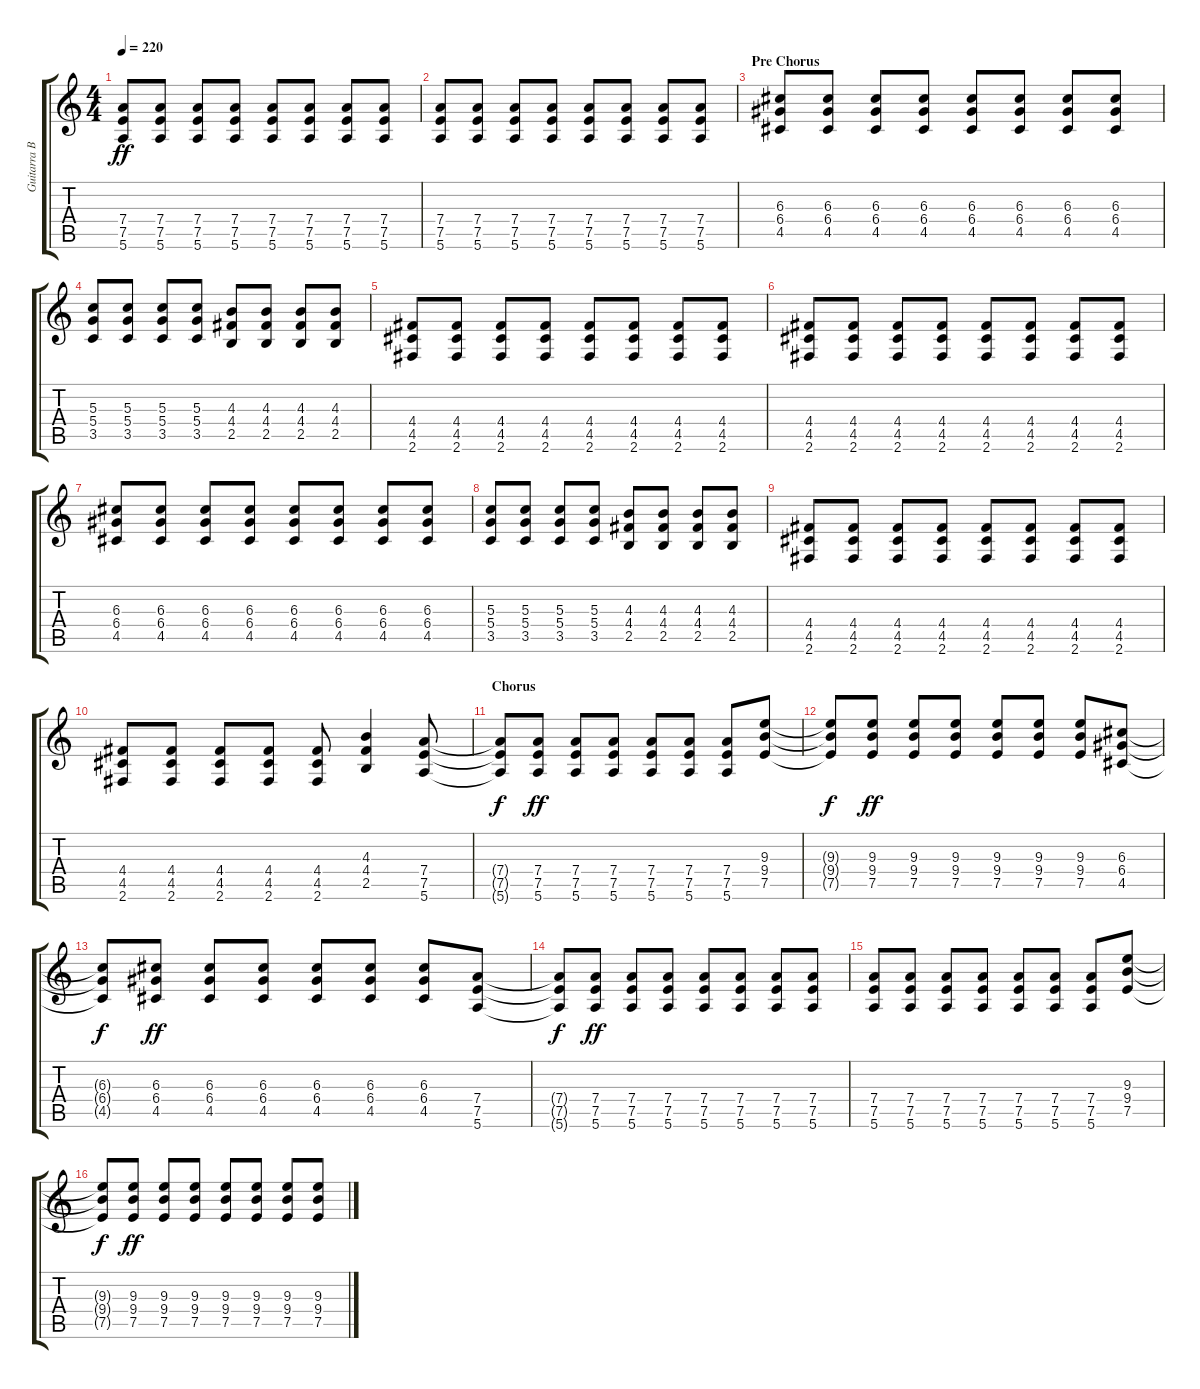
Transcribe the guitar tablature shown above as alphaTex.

\track ("Guitarra Base" "Guitarra B") {instrument distortionguitar}
\staff {score tabs}
\tuning (E4 B3 G3 D3 A2 E2) {hide}
\ts (4 4)
\tempo 220
\clef g2
\ks c
(7.4 7.5 5.6).8{dy ff} (7.4 7.5 5.6).8 (7.4 7.5 5.6).8 (7.4 7.5 5.6).8 (7.4 7.5 5.6).8 (7.4 7.5 5.6).8 (7.4 7.5 5.6).8 (7.4 7.5 5.6).8 |
(7.4 7.5 5.6).8 (7.4 7.5 5.6).8 (7.4 7.5 5.6).8 (7.4 7.5 5.6).8 (7.4 7.5 5.6).8 (7.4 7.5 5.6).8 (7.4 7.5 5.6).8 (7.4 7.5 5.6).8 |
\section ("" "Pre Chorus")
(6.3 6.4 4.5).8 (6.3 6.4 4.5).8 (6.3 6.4 4.5).8 (6.3 6.4 4.5).8 (6.3 6.4 4.5).8 (6.3 6.4 4.5).8 (6.3 6.4 4.5).8 (6.3 6.4 4.5).8 |
(5.3 5.4 3.5).8 (5.3 5.4 3.5).8 (5.3 5.4 3.5).8 (5.3 5.4 3.5).8 (4.3 4.4 2.5).8 (4.3 4.4 2.5).8 (4.3 4.4 2.5).8 (4.3 4.4 2.5).8 |
(4.4 4.5 2.6).8 (4.4 4.5 2.6).8 (4.4 4.5 2.6).8 (4.4 4.5 2.6).8 (4.4 4.5 2.6).8 (4.4 4.5 2.6).8 (4.4 4.5 2.6).8 (4.4 4.5 2.6).8 |
(4.4 4.5 2.6).8 (4.4 4.5 2.6).8 (4.4 4.5 2.6).8 (4.4 4.5 2.6).8 (4.4 4.5 2.6).8 (4.4 4.5 2.6).8 (4.4 4.5 2.6).8 (4.4 4.5 2.6).8 |
(6.3 6.4 4.5).8 (6.3 6.4 4.5).8 (6.3 6.4 4.5).8 (6.3 6.4 4.5).8 (6.3 6.4 4.5).8 (6.3 6.4 4.5).8 (6.3 6.4 4.5).8 (6.3 6.4 4.5).8 |
(5.3 5.4 3.5).8 (5.3 5.4 3.5).8 (5.3 5.4 3.5).8 (5.3 5.4 3.5).8 (4.3 4.4 2.5).8 (4.3 4.4 2.5).8 (4.3 4.4 2.5).8 (4.3 4.4 2.5).8 |
(4.4 4.5 2.6).8 (4.4 4.5 2.6).8 (4.4 4.5 2.6).8 (4.4 4.5 2.6).8 (4.4 4.5 2.6).8 (4.4 4.5 2.6).8 (4.4 4.5 2.6).8 (4.4 4.5 2.6).8 |
(4.4 4.5 2.6).8 (4.4 4.5 2.6).8 (4.4 4.5 2.6).8 (4.4 4.5 2.6).8 (4.4 4.5 2.6).8 (4.3 4.4 2.5).4{volume 10} (7.4 7.5 5.6).8 |
\section ("" "Chorus")
(7.4{t} 7.5{t} 5.6{t}).8{dy f} (7.4 7.5 5.6).8{dy ff} (7.4 7.5 5.6).8 (7.4 7.5 5.6).8 (7.4 7.5 5.6).8 (7.4 7.5 5.6).8 (7.4 7.5 5.6).8 (9.3 9.4 7.5).8 |
(9.3{t} 9.4{t} 7.5{t}).8{dy f} (9.3 9.4 7.5).8{dy ff} (9.3 9.4 7.5).8 (9.3 9.4 7.5).8 (9.3 9.4 7.5).8 (9.3 9.4 7.5).8 (9.3 9.4 7.5).8 (6.3 6.4 4.5).8 |
(6.3{t} 6.4{t} 4.5{t}).8{dy f} (6.3 6.4 4.5).8{dy ff} (6.3 6.4 4.5).8 (6.3 6.4 4.5).8 (6.3 6.4 4.5).8 (6.3 6.4 4.5).8 (6.3 6.4 4.5).8 (7.4 7.5 5.6).8 |
(7.4{t} 7.5{t} 5.6{t}).8{dy f} (7.4 7.5 5.6).8{dy ff} (7.4 7.5 5.6).8 (7.4 7.5 5.6).8 (7.4 7.5 5.6).8 (7.4 7.5 5.6).8 (7.4 7.5 5.6).8 (7.4 7.5 5.6).8 |
(7.4 7.5 5.6).8 (7.4 7.5 5.6).8 (7.4 7.5 5.6).8 (7.4 7.5 5.6).8 (7.4 7.5 5.6).8 (7.4 7.5 5.6).8 (7.4 7.5 5.6).8 (9.3 9.4 7.5).8 |
(9.3{t} 9.4{t} 7.5{t}).8{dy f} (9.3 9.4 7.5).8{dy ff} (9.3 9.4 7.5).8 (9.3 9.4 7.5).8 (9.3 9.4 7.5).8 (9.3 9.4 7.5).8 (9.3 9.4 7.5).8 (9.3 9.4 7.5).8
